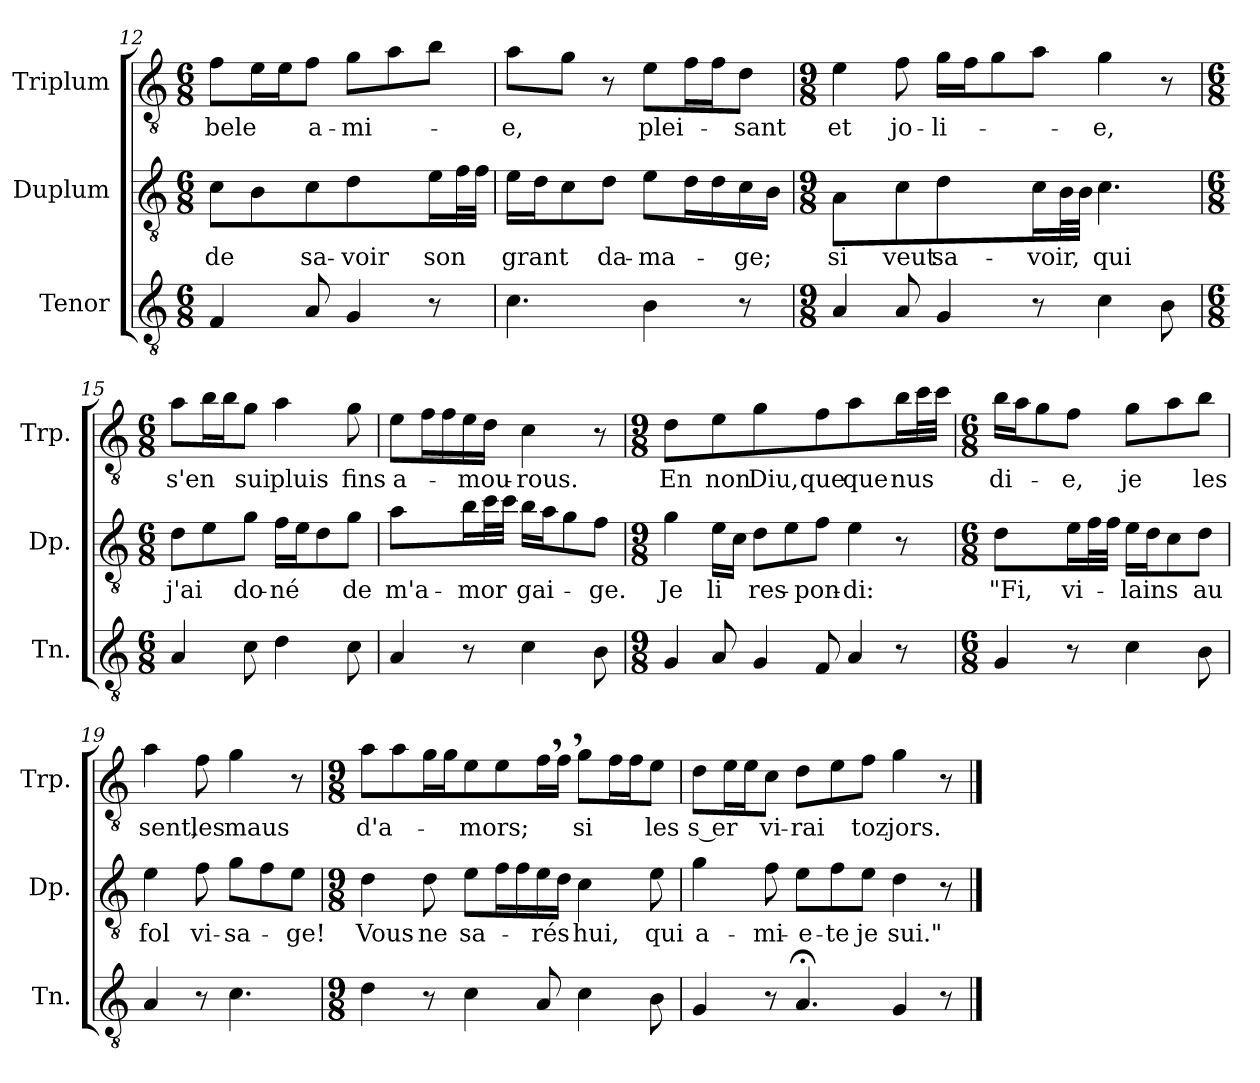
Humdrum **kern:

**kern	**kern	**text	**kern	**text
*part3	*part2	*part2	*part1	*part1
*staff3	*staff2	*staff2	*staff1	*staff1
*I"Tenor	*I"Duplum	*	*I"Triplum	*
*I'Tn.	*I'Dp.	*	*I'Trp.	*
*clefGv2	*clefGv2	*	*clefGv2	*
*k[]	*k[]	*	*k[]	*
*M6/8	*M6/8	*	*M6/8	*
=12	=12	=12	=12	=12
!	!	!LO:LY:b	!	!LO:LY:b
4F/	8c\L	de	8f\L	bele
*	*	*	*tremolo	*
.	8B\	.	16e\	.
.	.	.	16e\	.
*	*	*	*Xtremolo	*
!	!	!LO:LY:b	!	!LO:LY:b
8A/	8c\J	sa-	8f\J	a-
!	!	!LO:LY:b	!	!LO:LY:b
4G/	4d\	-voir	8g\L	-mi-
.	.	.	8a\	.
!	!	!LO:LY:b	!	!
8r	16e\LL	son	8b\J	.
*	*tremolo	*	*	*
.	32f\	.	.	.
.	32f\JJJ	.	.	.
*	*Xtremolo	*	*	*
=13	=13	=13	=13	=13
!	!	!LO:LY:b	!	!LO:LY:b
4.c\	16e\LL	grant	8a\L	-e,
.	16d\J	.	.	.
.	8c\	.	8g\J	.
!	!	!LO:LY:b	!	!
.	8d\J	da-	8r	.
!	!	!LO:LY:b	!	!LO:LY:b
4B\	8e\L	-ma-	8e\L	plei-
*	*tremolo	*	*	*
*	*	*	*tremolo	*
.	16d\	.	16f\	.
.	16d\	.	16f\	.
*	*	*	*Xtremolo	*
*	*Xtremolo	*	*	*
!	!	!LO:LY:b	!	!LO:LY:b
8r	16c\L	-ge;	8d\J	-sant
.	16B\JJ	.	.	.
!!LO:PB:g=z
=14	=14	=14	=14	=14
*M9/8	*M9/8	*	*M9/8	*
!	!	!LO:LY:b	!	!LO:LY:b
4A/	4A/	si	4e\	et
!	!	!LO:LY:b	!	!LO:LY:b
8A/	8c\	veut	8f\	jo-
!	!	!LO:LY:b	!	!LO:LY:b
4G/	4d\	sa-	16g\LL	-li-
.	.	.	16f\J	.
.	.	.	8g\	.
!	!	!LO:LY:b	!	!
8r	16c\LL	-voir,	8a\J	.
*	*tremolo	*	*	*
.	32B\	.	.	.
.	32B\JJJ	.	.	.
*	*Xtremolo	*	*	*
!	!	!LO:LY:b	!	!LO:LY:b
4c\	4.c\	qui	4g\	-e,
8B\	.	.	8r	.
=15	=15	=15	=15	=15
*M6/8	*M6/8	*	*M6/8	*
!	!	!LO:LY:b	!	!LO:LY:b
4A/	8d\L	j'ai	8a\L	s'en
*	*	*	*tremolo	*
.	8e\	.	16b\	.
.	.	.	16b\	.
*	*	*	*Xtremolo	*
!	!	!LO:LY:b	!	!LO:LY:b
8c\	8g\J	do-	8g\J	sui
!	!	!LO:LY:b	!	!LO:LY:b
4d\	16f\LL	-né	4a\	pluis
.	16e\J	.	.	.
.	8d\	.	.	.
!	!	!LO:LY:b	!	!LO:LY:b
8c\	8g\J	de	8g\	fins
=16	=16	=16	=16	=16
!	!	!LO:LY:b	!	!LO:LY:b
4A/	4a\	m'a-	8e\L	a-
*	*	*	*tremolo	*
.	.	.	16f\	.
.	.	.	16f\	.
*	*	*	*Xtremolo	*
!	!	!LO:LY:b	!	!LO:LY:b
8r	16b\LL	-mor	16e\L	-mou-
*	*tremolo	*	*	*
.	32cc\	.	16d\JJ	.
.	32cc\JJJ	.	.	.
*	*Xtremolo	*	*	*
!	!	!LO:LY:b	!	!LO:LY:b
4c\	16b\LL	gai-	4c\	-rous.
.	16a\J	.	.	.
.	8g\	.	.	.
!	!	!LO:LY:b	!	!
8B\	8f\J	-ge.	8r	.
!!LO:LB:g=z
=17	=17	=17	=17	=17
*M9/8	*M9/8	*	*M9/8	*
!	!	!LO:LY:b	!	!LO:LY:b
4G/	4g\	Je	4d\	En
!	!	!LO:LY:b	!	!LO:LY:b
8A/	16e\LL	li	8e\	non
.	16c\JJ	.	.	.
!	!	!LO:LY:b	!	!LO:LY:b
4G/	8d\L	res-	4g\	Diu,
.	8e\	.	.	.
!	!	!LO:LY:b	!	!LO:LY:b
8F/	8f\J	-pon-	8f\	que
!	!	!LO:LY:b	!	!LO:LY:b
4A/	4e\	-di:	4a\	que
!	!	!	!	!LO:LY:b
8r	8r	.	16b\LL	nus
*	*	*	*tremolo	*
.	.	.	32cc\	.
.	.	.	32cc\JJJ	.
*	*	*	*Xtremolo	*
=18	=18	=18	=18	=18
*M6/8	*M6/8	*	*M6/8	*
!	!	!LO:LY:b	!	!LO:LY:b
4G/	4d\	"Fi,	16b\LL	di-
.	.	.	16a\J	.
.	.	.	8g\	.
!	!	!LO:LY:b	!	!LO:LY:b
8r	16e\LL	vi-	8f\J	-e,
*	*tremolo	*	*	*
.	32f\	.	.	.
.	32f\JJJ	.	.	.
*	*Xtremolo	*	*	*
!	!	!LO:LY:b	!	!LO:LY:b
4c\	16e\LL	-lains	8g\L	je
.	16d\J	.	.	.
.	8c\	.	8a\	.
!	!	!LO:LY:b	!	!LO:LY:b
8B\	8d\J	au	8b\J	les
=19	=19	=19	=19	=19
!	!	!LO:LY:b	!	!LO:LY:b
4A/	4e\	fol	4a\	sent,
!	!	!LO:LY:b	!	!LO:LY:b
8r	8f\	vi-	8f\	les
!	!	!LO:LY:b	!	!LO:LY:b
4.c\	8g\L	-sa-	4g\	maus
.	8f\	.	.	.
!	!	!LO:LY:b	!	!
.	8e\J	-ge!	8r	.
=20	=20	=20	=20	=20
*M9/8	*M9/8	*	*M9/8	*
!	!	!LO:LY:b	!	!LO:LY:b
4d\	4d\	Vous	8a\L	d'a-
.	.	.	8a\	.
!	!	!LO:LY:b	!	!
*	*	*	*tremolo	*
8r	8d\	ne	16g\	.
.	.	.	16g\JJ	.
*	*	*	*Xtremolo	*
!	!	!LO:LY:b	!	!LO:LY:b
4c\	8e\L	sa-	8e\L	-mors;
*	*tremolo	*	*	*
.	16f\	.	8e\	.
.	16f\	.	.	.
*	*Xtremolo	*	*	*
!	!	!LO:LY:b	!	!
*	*	*	*tremolo	*
8A/	16e\L	-rés	16f,\	.
.	16d\JJ	.	16f,\JJ	.
*	*	*	*Xtremolo	*
!	!	!LO:LY:b	!	!LO:LY:b
4c\	4c\	hui,	8g\L	si
*	*	*	*tremolo	*
.	.	.	16f\	.
.	.	.	16f\	.
*	*	*	*Xtremolo	*
!	!	!LO:LY:b	!	!LO:LY:b
8B\	8e\	qui	8e\J	les
!!LO:LB:g=z
=21	=21	=21	=21	=21
!	!	!LO:LY:b	!	!LO:LY:b
4G/	4g\	a-	8d\L	s er
*	*	*	*tremolo	*
.	.	.	16e\	.
.	.	.	16e\	.
*	*	*	*Xtremolo	*
!	!	!LO:LY:b	!	!LO:LY:b
8r	8f\	-mi-	8c\J	-vi-
!	!	!LO:LY:b	!	!LO:LY:b
4.A;</	8e\L	-e-	8d\L	-rai
!	!	!LO:LY:b	!	!
.	8f\	-te	8e\	.
!	!	!LO:LY:b	!	!LO:LY:b
.	8e\J	je	8f\J	toz
!	!	!LO:LY:b	!	!LO:LY:b
4G/	4d\	sui."	4g\	jors.
8r	8r	.	8r	.
==	==	==	==	==
*-	*-	*-	*-	*-
